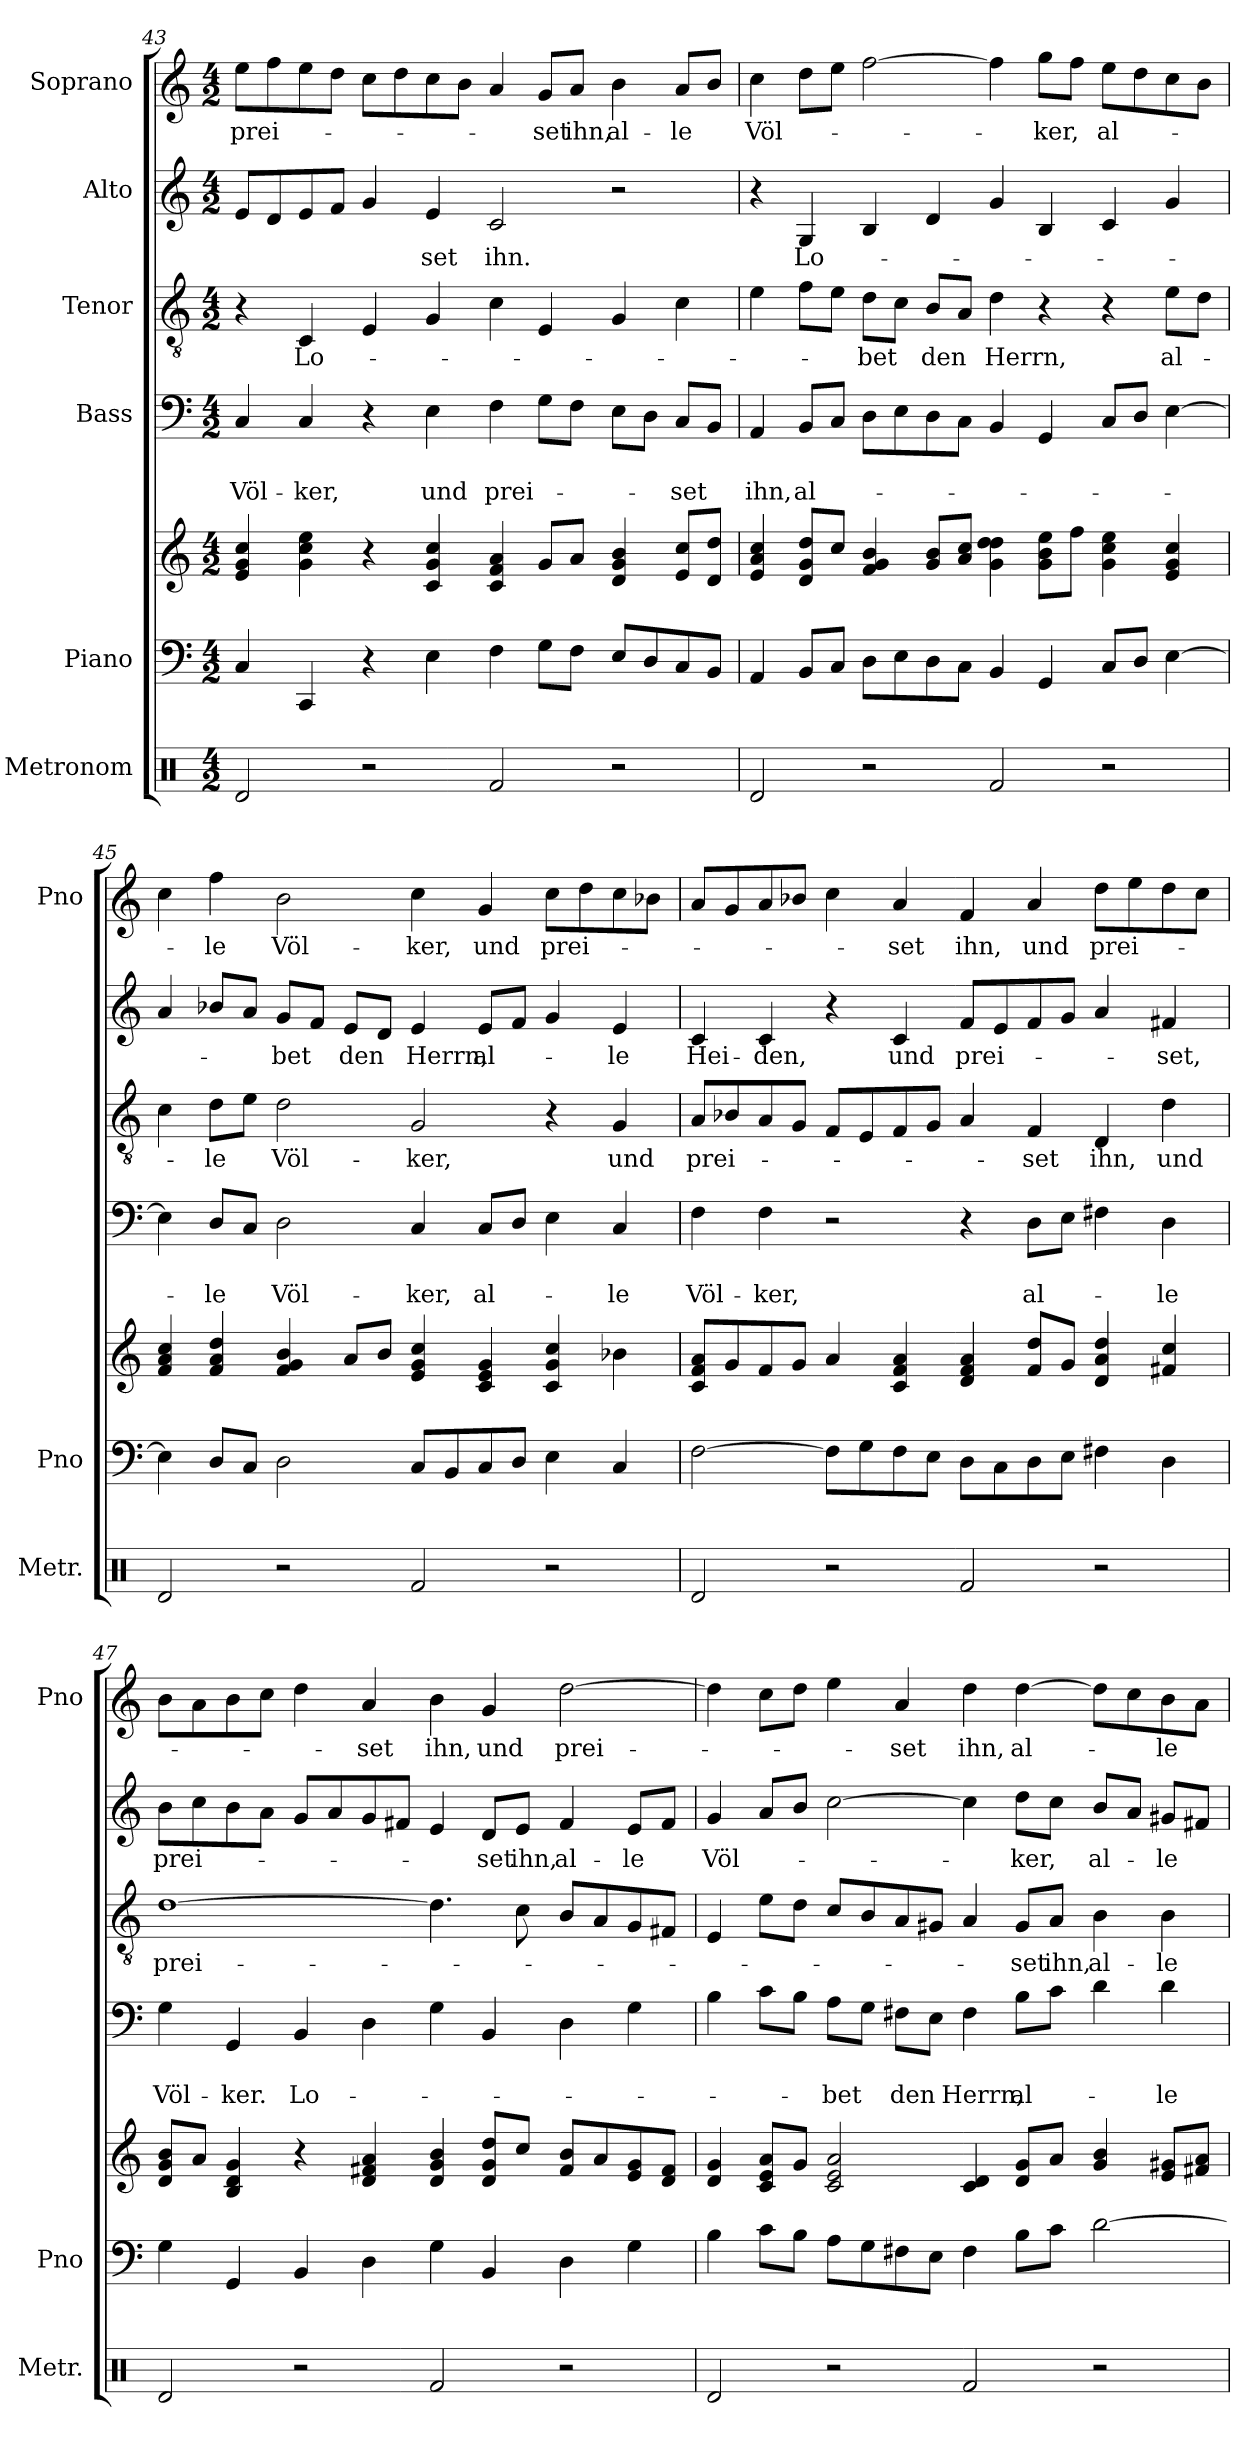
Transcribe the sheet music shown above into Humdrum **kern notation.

**kern	**kern	**kern	**kern	**text	**text	**kern	**text	**kern	**text	**kern	**text
*part6	*part5	*part5	*part4	*part4	*part4	*part3	*part3	*part2	*part2	*part1	*part1
*staff7	*staff6	*staff5	*staff4	*staff4	*staff4	*staff3	*staff3	*staff2	*staff2	*staff1	*staff1
*I"Metronom	*I"Piano	*	*I"Bass	*	*	*I"Tenor	*	*I"Alto	*	*I"Soprano	*
*I'Metr.	*I'Pno	*	*	*	*	*	*	*	*	*I'Pno	*
!!LO:PB:g=z
*clefX	*clefF4	*clefG2	*clefF4	*	*	*clefGv2	*	*clefG2	*	*clefG2	*
*k[]	*k[]	*k[]	*k[]	*	*	*k[]	*	*k[]	*	*k[]	*
*M4/2	*M4/2	*M4/2	*M4/2	*	*	*M4/2	*	*M4/2	*	*M4/2	*
=43	=43	=43	=43	=43	=43	=43	=43	=43	=43	=43	=43
!	!	!	!	!	!LO:LY:b	!	!	!	!	!	!LO:LY:b
2Rd/	4C/	4e/ 4g/ 4cc/	4C/	.	Völ-	4r	.	8e/L	.	8ee\L	prei-
.	.	.	.	.	.	.	.	8d/	.	8ff\	.
!	!	!	!	!	!LO:LY:b	!	!LO:LY:b	!	!	!	!
.	4CC/	4g\ 4cc\ 4ee\	4C/	.	-ker,	4C/	Lo-	8e/	.	8ee\	.
.	.	.	.	.	.	.	.	8f/J	.	8dd\J	.
2r	4r	4r	4r	.	.	4E/	.	4g/	.	8cc\L	.
.	.	.	.	.	.	.	.	.	.	8dd\	.
!	!	!	!	!	!LO:LY:b	!	!	!	!LO:LY:b	!	!
.	4E\	4c/ 4g/ 4cc/	4E\	.	und	4G/	.	4e/	-set	8cc\	.
.	.	.	.	.	.	.	.	.	.	8b\J	.
!	!	!	!	!	!LO:LY:b	!	!	!	!LO:LY:b	!	!
2Rf/	4F\	4c/ 4f/ 4a/	4F\	.	prei-	4c\	.	2c/	ihn.	4a/	.
!	!	!	!	!	!	!	!	!	!	!	!LO:LY:b
.	8G\L	8g/L	8G\L	.	.	4E/	.	.	.	8g/L	-set
!	!	!	!	!	!	!	!	!	!	!	!LO:LY:b
.	8F\J	8a/J	8F\J	.	.	.	.	.	.	8a/J	ihn,
!	!	!	!	!	!	!	!	!	!	!	!LO:LY:b
2r	8E/L	4d/ 4g/ 4b/	8E\L	.	.	4G/	.	2r	.	4b\	al-
.	8D/	.	8D\J	.	.	.	.	.	.	.	.
!	!	!	!	!	!LO:LY:b	!	!	!	!	!	!LO:LY:b
.	8C/	8e/ 8cc/L	8C/L	.	-set	4c\	.	.	.	8a/L	-le
.	8BB/J	8d/ 8dd/J	8BB/J	.	.	.	.	.	.	8b/J	.
=44	=44	=44	=44	=44	=44	=44	=44	=44	=44	=44	=44
!	!	!	!	!	!LO:LY:b	!	!	!	!	!	!LO:LY:b
2Rd/	4AA/	4e/ 4a/ 4cc/	4AA/	.	ihn,	4e\	.	4r	.	4cc\	Völ-
!	!	!	!	!	!LO:LY:b	!	!	!	!LO:LY:b	!	!
.	8BB/L	8d/ 8g/ 8dd/L	8BB/L	.	al-	8f\L	.	4G/	Lo-	8dd\L	.
.	8C/J	8cc/J	8C/J	.	.	8e\J	.	.	.	8ee\J	.
!	!	!	!	!	!	!	!LO:LY:b	!	!	!	!
2r	8D\L	4f/ 4g/ 4b/	8D\L	.	.	8d\L	-bet	4B/	.	[2ff\	.
.	8E\	.	8E\	.	.	8c\J	.	.	.	.	.
!	!	!	!	!	!	!	!LO:LY:b	!	!	!	!
.	8D\	8g/ 8b/L	8D\	.	.	8B/L	den	4d/	.	.	.
.	8C\J	8a/ 8cc/J	8C\J	.	.	8A/J	.	.	.	.	.
!	!	!	!	!	!	!	!LO:LY:b	!	!	!	!
2Rf/	4BB/	4g\ 4dd\ 4dd\	4BB/	.	.	4d\	Herrn,	4g/	.	4ff\]	.
!	!	!	!	!	!	!	!	!	!	!	!LO:LY:b
.	4GG/	8g\ 8b\ 8ee\L	4GG/	.	.	4r	.	4B/	.	8gg\L	-ker,
.	.	8ff\J	.	.	.	.	.	.	.	8ff\J	.
!	!	!	!	!	!	!	!	!	!	!	!LO:LY:b
2r	8C/L	4g\ 4cc\ 4ee\	8C/L	.	.	4r	.	4c/	.	8ee\L	al-
.	8D/J	.	8D/J	.	.	.	.	.	.	8dd\	.
!	!	!	!	!	!	!	!LO:LY:b	!	!	!	!
.	[4E\	4e/ 4g/ 4cc/	[4E\	.	.	8e\L	al-	4g/	.	8cc\	.
.	.	.	.	.	.	8d\J	.	.	.	8b\J	.
!!LO:PB:g=z
=45	=45	=45	=45	=45	=45	=45	=45	=45	=45	=45	=45
2Rd/	4E\]	4f/ 4a/ 4cc/	4E\]	.	.	4c\	.	4a/	.	4cc\	.
!	!	!	!	!	!LO:LY:b	!	!LO:LY:b	!	!	!	!LO:LY:b
.	8D/L	4f/ 4a/ 4dd/	8D/L	.	-le	8d\L	-le	8b-X/L	.	4ff\	-le
.	8C/J	.	8C/J	.	.	8e\J	.	8a/J	.	.	.
!	!	!	!	!	!LO:LY:b	!	!LO:LY:b	!	!LO:LY:b	!	!LO:LY:b
2r	2D\	4f/ 4g/ 4b/	2D\	.	Völ-	2d\	Völ-	8g/L	-bet	2b\	Völ-
.	.	.	.	.	.	.	.	8f/J	.	.	.
!	!	!	!	!	!	!	!	!	!LO:LY:b	!	!
.	.	8a/L	.	.	.	.	.	8e/L	den	.	.
.	.	8b/J	.	.	.	.	.	8d/J	.	.	.
!	!	!	!	!	!LO:LY:b	!	!LO:LY:b	!	!LO:LY:b	!	!LO:LY:b
2Rf/	8C/L	4e/ 4g/ 4cc/	4C/	.	-ker,	2G/	-ker,	4e/	Herrn,	4cc\	-ker,
.	8BB/	.	.	.	.	.	.	.	.	.	.
!	!	!	!	!	!LO:LY:b	!	!	!	!LO:LY:b	!	!LO:LY:b
.	8C/	4c/ 4e/ 4g/	8C/L	.	al-	.	.	8e/L	al-	4g/	und
.	8D/J	.	8D/J	.	.	.	.	8f/J	.	.	.
!	!	!	!	!	!	!	!	!	!	!	!LO:LY:b
2r	4E\	4c/ 4g/ 4cc/	4E\	.	.	4r	.	4g/	.	8cc\L	prei-
.	.	.	.	.	.	.	.	.	.	8dd\	.
!	!	!	!	!	!LO:LY:b	!	!LO:LY:b	!	!LO:LY:b	!	!
.	4C/	4b-X\	4C/	.	-le	4G/	und	4e/	-le	8cc\	.
.	.	.	.	.	.	.	.	.	.	8b-X\J	.
!!LO:PB:g=z
=46	=46	=46	=46	=46	=46	=46	=46	=46	=46	=46	=46
!	!	!	!	!	!LO:LY:b	!	!LO:LY:b	!	!LO:LY:b	!	!
2Rd/	[2F\	8c/ 8f/ 8a/L	4F\	.	Völ-	8A/L	prei-	4c/	Hei-	8a/L	.
.	.	8g/	.	.	.	8B-X/	.	.	.	8g/	.
!	!	!	!	!	!LO:LY:b	!	!	!	!LO:LY:b	!	!
.	.	8f/	4F\	.	-ker,	8A/	.	4c/	-den,	8a/	.
.	.	8g/J	.	.	.	8G/J	.	.	.	8b-X/J	.
2r	8F\L]	4a/	2r	.	.	8F/L	.	4r	.	4cc\	.
.	8G\	.	.	.	.	8E/	.	.	.	.	.
!	!	!	!	!	!	!	!	!	!LO:LY:b	!	!LO:LY:b
.	8F\	4c/ 4f/ 4a/	.	.	.	8F/	.	4c/	und	4a/	-set
.	8E\J	.	.	.	.	8G/J	.	.	.	.	.
!	!	!	!	!	!	!	!	!	!LO:LY:b	!	!LO:LY:b
2Rf/	8D\L	4d/ 4f/ 4a/	4r	.	.	4A/	.	8f/L	prei-	4f/	ihn,
.	8C\	.	.	.	.	.	.	8e/	.	.	.
!	!	!	!	!	!LO:LY:b	!	!LO:LY:b	!	!	!	!LO:LY:b
.	8D\	8f/ 8dd/L	8D\L	.	al-	4F/	-set	8f/	.	4a/	und
.	8E\J	8g/J	8E\J	.	.	.	.	8g/J	.	.	.
!	!	!	!	!	!	!	!LO:LY:b	!	!	!	!LO:LY:b
2r	4F#X\	4d/ 4a/ 4dd/	4F#X\	.	.	4D/	ihn,	4a/	.	8dd\L	prei-
.	.	.	.	.	.	.	.	.	.	8ee\	.
!	!	!	!	!	!LO:LY:b	!	!LO:LY:b	!	!LO:LY:b	!	!
.	4D\	4f#X/ 4cc/	4D\	.	-le	4d\	und	4f#X/	-set,	8dd\	.
.	.	.	.	.	.	.	.	.	.	8cc\J	.
=47	=47	=47	=47	=47	=47	=47	=47	=47	=47	=47	=47
!	!	!	!	!	!LO:LY:b	!	!LO:LY:b	!	!LO:LY:b	!	!
2Rd/	4G\	8d/ 8g/ 8b/L	4G\	.	Völ-	[1d	prei-	8b\L	prei-	8b\L	.
.	.	8a/J	.	.	.	.	.	8cc\	.	8a\	.
!	!	!	!	!	!LO:LY:b	!	!	!	!	!	!
.	4GG/	4B/ 4d/ 4g/	4GG/	.	-ker.	.	.	8b\	.	8b\	.
.	.	.	.	.	.	.	.	8a\J	.	8cc\J	.
!	!	!	!	!	!LO:LY:b	!	!	!	!	!	!
2r	4BB/	4r	4BB/	.	Lo-	.	.	8g/L	.	4dd\	.
.	.	.	.	.	.	.	.	8a/	.	.	.
!	!	!	!	!	!	!	!	!	!	!	!LO:LY:b
.	4D\	4d/ 4f#X/ 4a/	4D\	.	.	.	.	8g/	.	4a/	-set
.	.	.	.	.	.	.	.	8f#X/J	.	.	.
!	!	!	!	!	!	!	!	!	!	!	!LO:LY:b
2Rf/	4G\	4d/ 4g/ 4b/	4G\	.	.	4.d\]	.	4e/	.	4b\	ihn,
!	!	!	!	!	!	!	!	!	!LO:LY:b	!	!LO:LY:b
.	4BB/	8d/ 8g/ 8dd/L	4BB/	.	.	.	.	8d/L	-set	4g/	und
!	!	!	!	!	!	!	!	!	!LO:LY:b	!	!
.	.	8cc/J	.	.	.	8c\	.	8e/J	ihn,	.	.
!	!	!	!	!	!	!	!	!	!LO:LY:b	!	!LO:LY:b
2r	4D\	8f#/ 8b/L	4D\	.	.	8B/L	.	4f#/	al-	[2dd\	prei-
.	.	8a/	.	.	.	8A/	.	.	.	.	.
!	!	!	!	!	!	!	!	!	!LO:LY:b	!	!
.	4G\	8e/ 8g/	4G\	.	.	8G/	.	8e/L	-le	.	.
.	.	8d/ 8f#/J	.	.	.	8F#X/J	.	8f#/J	.	.	.
!!LO:PB:g=z
=48	=48	=48	=48	=48	=48	=48	=48	=48	=48	=48	=48
!	!	!	!	!	!	!	!	!	!LO:LY:b	!	!
2Rd/	4B\	4d/ 4g/	4B\	.	.	4E/	.	4g/	Völ-	4dd\]	.
.	8c\L	8c/ 8e/ 8a/L	8c\L	.	.	8e\L	.	8a/L	.	8cc\L	.
.	8B\J	8g/J	8B\J	.	.	8d\J	.	8b/J	.	8dd\J	.
!	!	!	!	!	!LO:LY:b	!	!	!	!	!	!
2r	8A\L	2c/ 2e/ 2a/	8A\L	.	-bet	8c/L	.	[2cc\	.	4ee\	.
.	8G\	.	8G\J	.	.	8B/	.	.	.	.	.
!	!	!	!	!	!LO:LY:b	!	!	!	!	!	!LO:LY:b
.	8F#X\	.	8F#X\L	.	den	8A/	.	.	.	4a/	-set
.	8E\J	.	8E\J	.	.	8G#X/J	.	.	.	.	.
!	!	!	!	!	!LO:LY:b	!	!	!	!	!	!LO:LY:b
2Rf/	4F#\	4c/ 4d/	4F#\	.	Herrn,	4A/	.	4cc\]	.	4dd\	ihn,
!	!	!	!	!	!LO:LY:b	!	!LO:LY:b	!	!LO:LY:b	!	!LO:LY:b
.	8B\L	8d/ 8g/L	8B\L	.	al-	8G#/L	-set	8dd\L	-ker,	[4dd\	al-
!	!	!	!	!	!	!	!LO:LY:b	!	!	!	!
.	8c\J	8a/J	8c\J	.	.	8A/J	ihn,	8cc\J	.	.	.
!	!	!	!	!	!	!	!LO:LY:b	!	!LO:LY:b	!	!
2r	[2d\	4g/ 4b/	4d\	.	.	4B\	al-	8b/L	al-	8dd\L]	.
.	.	.	.	.	.	.	.	8a/J	.	8cc\	.
!	!	!	!	!	!LO:LY:b	!	!LO:LY:b	!	!LO:LY:b	!	!LO:LY:b
.	.	8e/ 8g#X/L	4d\	.	-le	4B\	-le	8g#X/L	-le	8b\	-le
.	.	8f#X/ 8a/J	.	.	.	.	.	8f#X/J	.	8a\J	.
=	=	=	=	=	=	=	=	=	=	=	=
*-	*-	*-	*-	*-	*-	*-	*-	*-	*-	*-	*-
